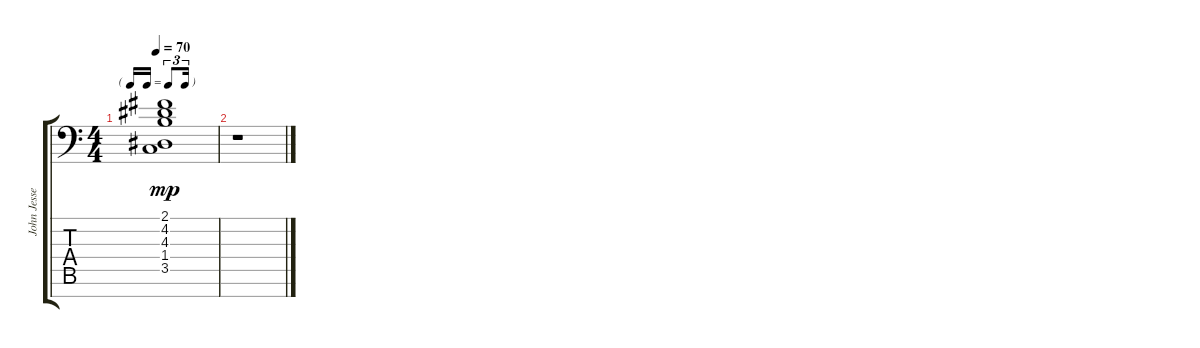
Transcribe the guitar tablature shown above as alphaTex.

\track ("John Jessel" "John Jesse") {instrument stringensemble1}
\staff {score tabs}
\tuning (E4 B3 G3 D3 A2 E2 C-1) {hide}
\ts (4 4)
\tf triplet16th
\tempo 70
\clef f4
\ks c
(2.1{t} 4.2{t} 4.3{t} 1.4 3.5).1{dy mp} |
r.1
